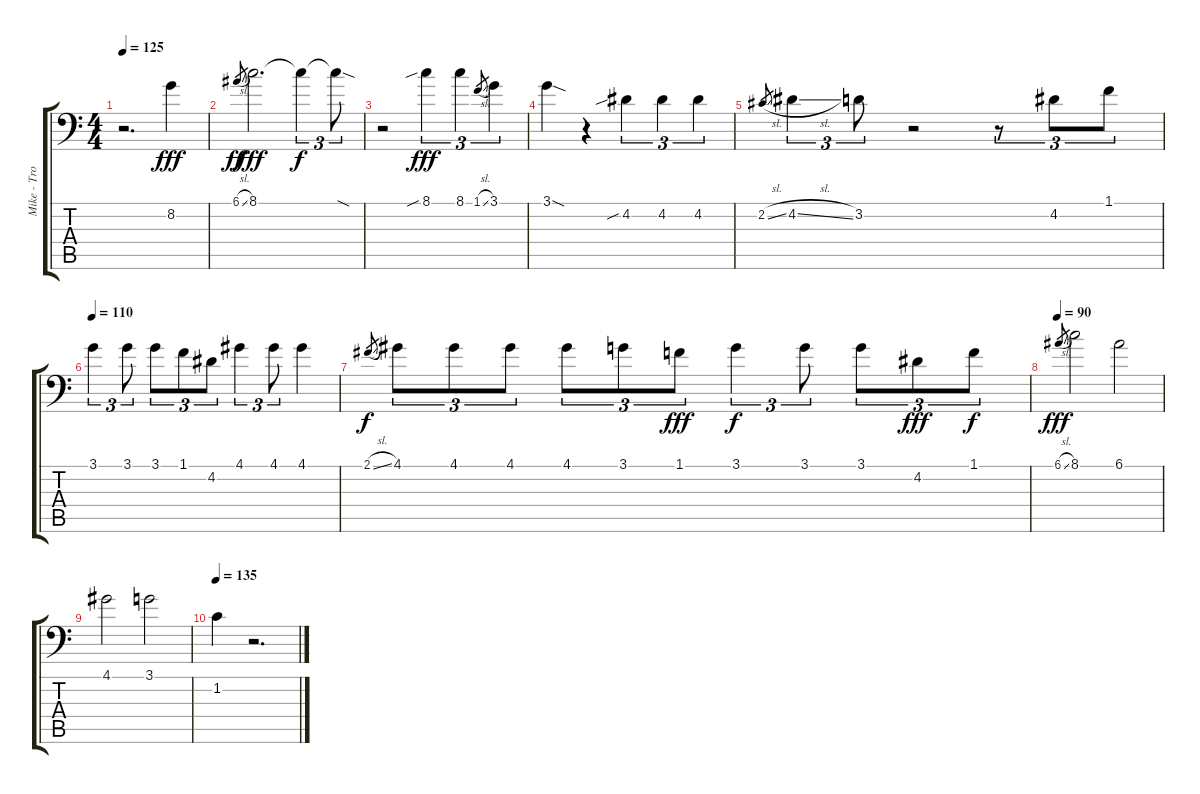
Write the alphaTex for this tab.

\track ("Mike - Trombone" "Mike - Tro") {instrument trombone}
\staff {score tabs}
\tuning (E4 B3 G3 D3 A2 A1) {hide}
\ts (4 4)
\tempo 125
\clef f4
\ks c
r.2{d dy ff} 8.2.4{dy fff} |
6.1{sl}.8{gr dy ff} 8.1.2{d dy fff} 8.1{t}.4{tu (3 2) dy f} 8.1{sod t}.8{tu (3 2)} |
r.2 8.1{sib}.4{tu (3 2) dy fff} 8.1.4{tu (3 2)} 1.1{sl}.8{gr} 3.1.4{tu (3 2)} |
3.1{sod}.4 r.4 4.2{sib}.4{tu (3 2)} 4.2.4{tu (3 2)} 4.2.4{tu (3 2)} |
2.2{sl}.8{gr} 4.2{sl}.4{tu (3 2)} 3.2.8{tu (3 2)} r.2 r.8{tu (3 2)} 4.2.8{tu (3 2)} 1.1.8{tu (3 2)} |
\tempo 110
3.1.4{tu (3 2)} 3.1.8{tu (3 2)} 3.1.8{tu (3 2)} 1.1.8{tu (3 2)} 4.2.8{tu (3 2)} 4.1.4{tu (3 2)} 4.1.8{tu (3 2)} 4.1.4 |
2.1{sl}.8{gr dy f} 4.1.8{tu (3 2)} 4.1.8{tu (3 2)} 4.1.8{tu (3 2)} 4.1.8{tu (3 2)} 3.1.8{tu (3 2)} 1.1.8{tu (3 2) dy fff} 3.1.4{tu (3 2) dy f} 3.1.8{tu (3 2)} 3.1.8{tu (3 2)} 4.2.8{tu (3 2) dy fff} 1.1.8{tu (3 2) dy f} |
\tempo 90
6.1{sl}.8{gr dy fff} 8.1.2 6.1.2 |
4.1.2 3.1.2 |
\tempo 135
1.2.4 r.2{d}
